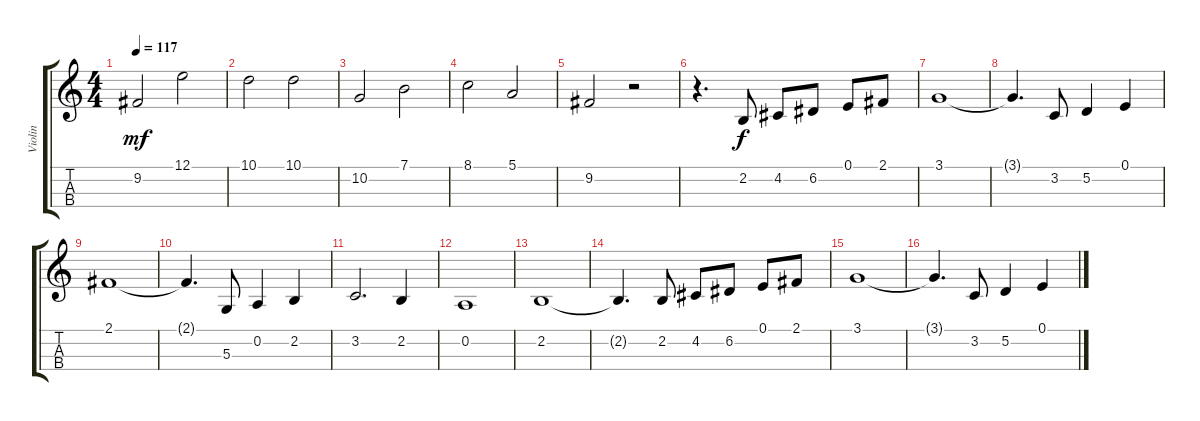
\track ("Violin" "Violin") {instrument stringensemble1}
\staff {score tabs}
\tuning (E4 A3 D3 G2) {hide}
\ts (4 4)
\tempo 117
\clef g2
\ks c
9.2.2{dy mf} 12.1.2 |
10.1.2 10.1.2 |
10.2.2 7.1.2 |
8.1.2 5.1.2 |
9.2.2 r.2 |
r.4{d} 2.2.8{dy f} 4.2.8 6.2.8 0.1.8 2.1.8 |
3.1.1 |
3.1{t}.4{d} 3.2.8 5.2.4 0.1.4 |
2.1.1 |
2.1{t}.4{d} 5.3.8 0.2.4 2.2.4 |
3.2.2{d} 2.2.4 |
0.2.1 |
2.2.1 |
2.2{t}.4{d} 2.2.8 4.2.8 6.2.8 0.1.8 2.1.8 |
3.1.1 |
3.1{t}.4{d} 3.2.8 5.2.4 0.1.4
